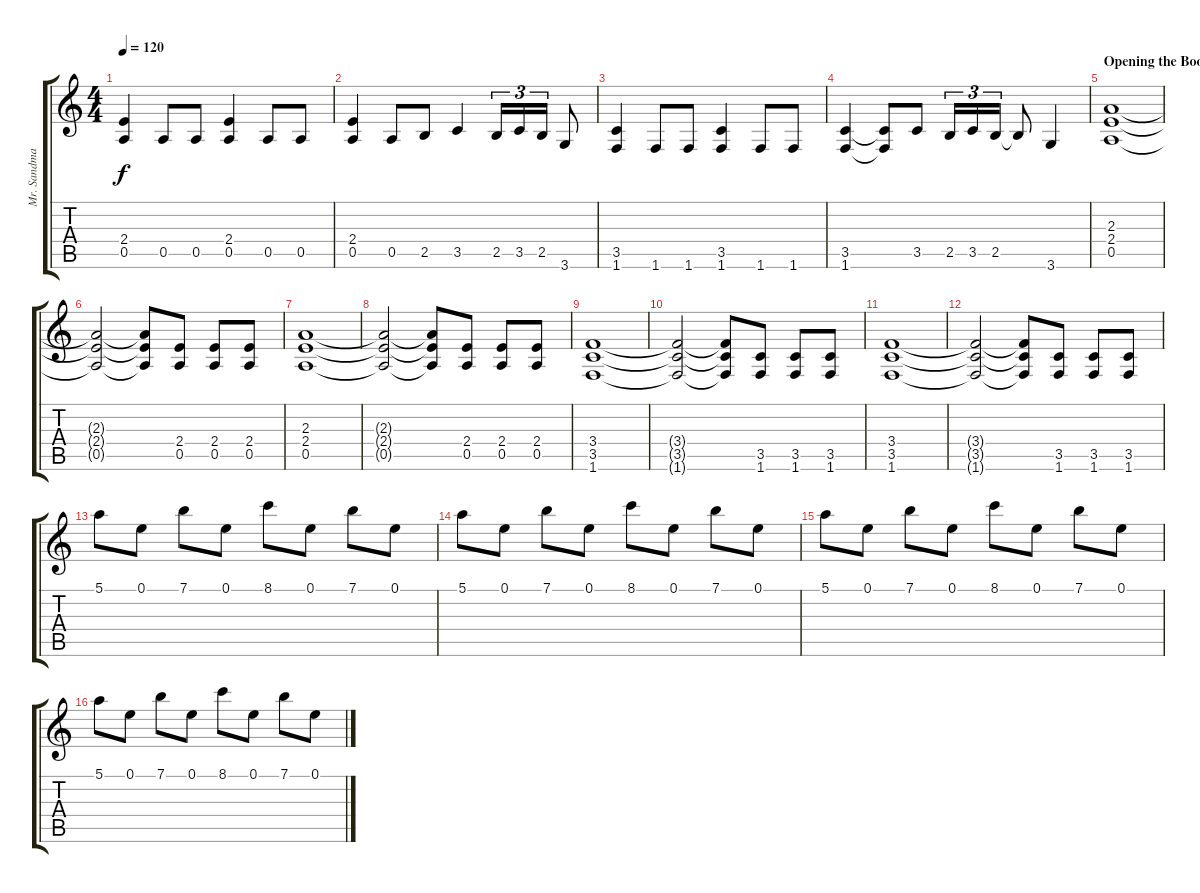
\track ("Mr. Sandman (Dirty)" "Mr. Sandma") {instrument distortionguitar}
\staff {score tabs}
\tuning (E4 B3 G3 D3 A2 E2) {hide}
\ts (4 4)
\tempo 120
\clef g2
\ks c
(2.4 0.5).4{dy f} 0.5.8 0.5.8 (2.4 0.5).4 0.5.8 0.5.8 |
(2.4 0.5).4 0.5.8 2.5.8 3.5.4 2.5.16{tu (3 2)} 3.5.16{tu (3 2)} 2.5.16{tu (3 2)} 3.6.8 |
(3.5 1.6).4 1.6.8 1.6.8 (3.5 1.6).4 1.6.8 1.6.8 |
(3.5 1.6).4 (3.5{t} 1.6{t}).8 3.5.8 2.5.16{tu (3 2)} 3.5.16{tu (3 2)} 2.5.16{tu (3 2)} 2.5{t}.8 3.6.4 |
\section ("" "Opening the Book")
(2.3 2.4 0.5).1 |
(2.3{t} 2.4{t} 0.5{t}).2 (2.3{t} 2.4{t} 0.5{t}).8 (2.4 0.5).8 (2.4 0.5).8 (2.4 0.5).8 |
(2.3 2.4 0.5).1 |
(2.3{t} 2.4{t} 0.5{t}).2 (2.3{t} 2.4{t} 0.5{t}).8 (2.4 0.5).8 (2.4 0.5).8 (2.4 0.5).8 |
(3.4 3.5 1.6).1 |
(3.4{t} 3.5{t} 1.6{t}).2 (3.4{t} 3.5{t} 1.6{t}).8 (3.5 1.6).8 (3.5 1.6).8 (3.5 1.6).8 |
(3.4 3.5 1.6).1 |
(3.4{t} 3.5{t} 1.6{t}).2 (3.4{t} 3.5{t} 1.6{t}).8 (3.5 1.6).8 (3.5 1.6).8 (3.5 1.6).8 |
5.1.8 0.1.8 7.1.8 0.1.8 8.1.8 0.1.8 7.1.8 0.1.8 |
5.1.8 0.1.8 7.1.8 0.1.8 8.1.8 0.1.8 7.1.8 0.1.8 |
5.1.8 0.1.8 7.1.8 0.1.8 8.1.8 0.1.8 7.1.8 0.1.8 |
5.1.8 0.1.8 7.1.8 0.1.8 8.1.8 0.1.8 7.1.8 0.1.8
